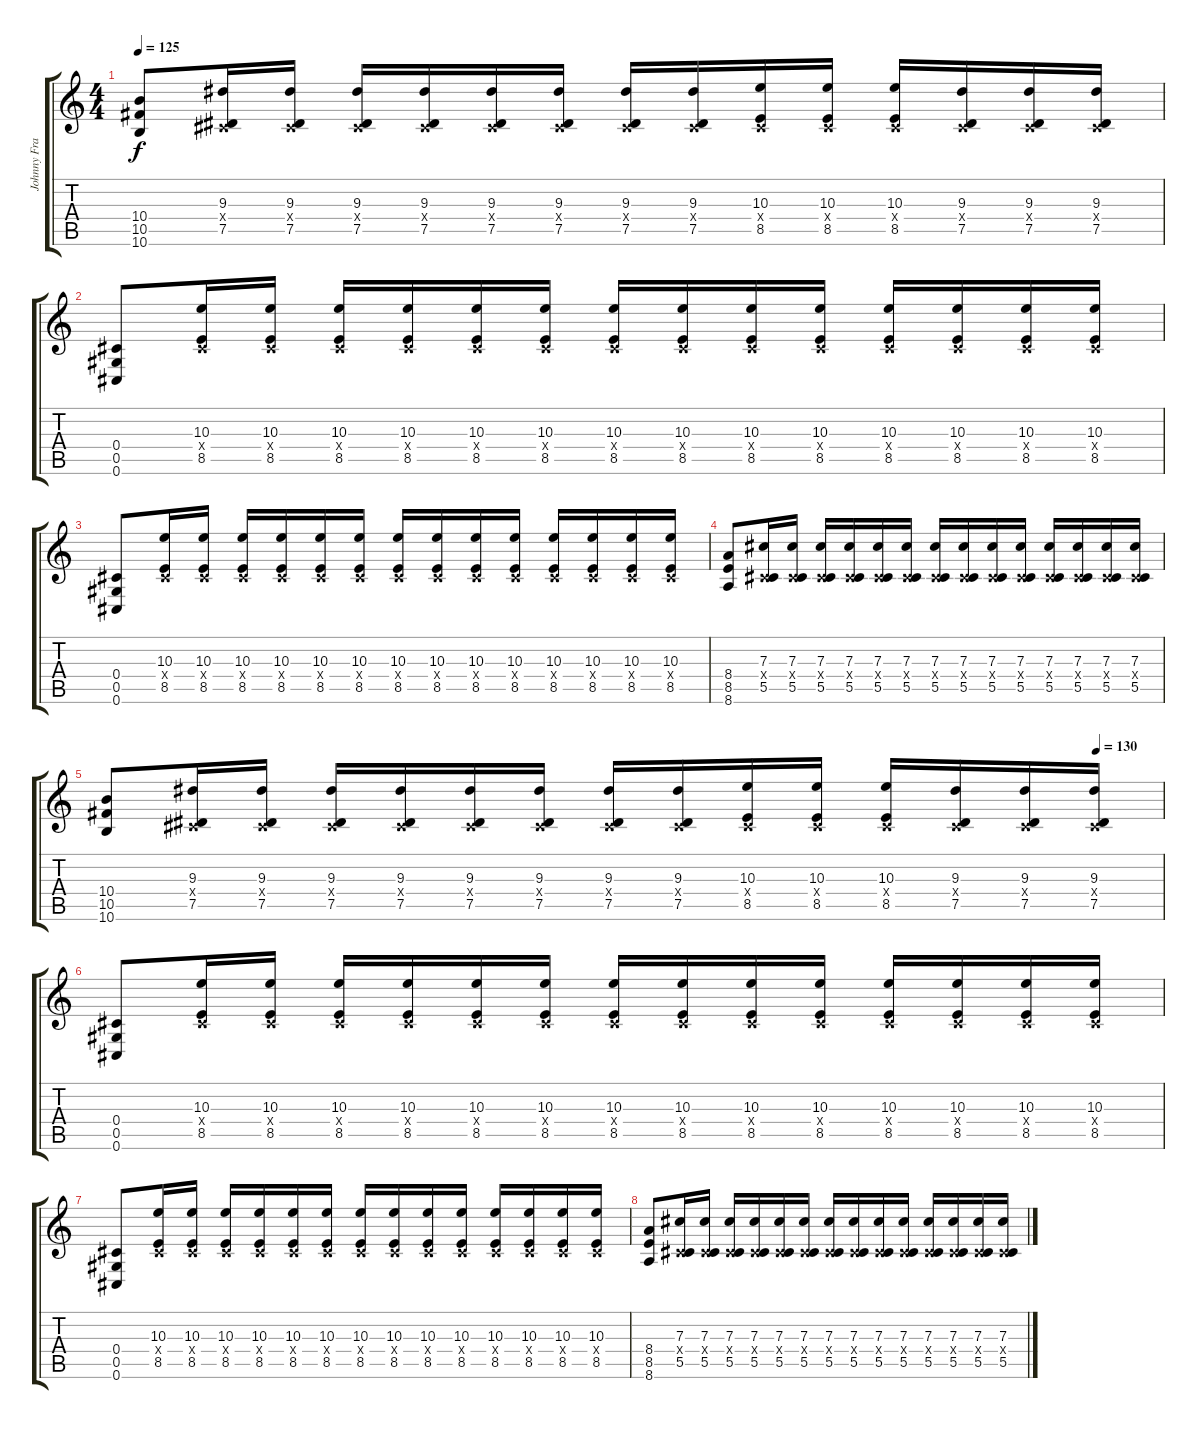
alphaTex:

\track ("Johnny Franck" "Johnny Fra") {instrument distortionguitar}
\staff {score tabs}
\tuning (Eb4 Bb3 Gb3 Db3 Ab2 Db2) {hide}
\ts (4 4)
\tempo 125
\clef g2
\ks c
(10.4 10.5 10.6).8{dy f} (9.3 0.4{x} 7.5).16 (9.3 0.4{x} 7.5).16 (9.3 0.4{x} 7.5).16 (9.3 0.4{x} 7.5).16 (9.3 0.4{x} 7.5).16 (9.3 0.4{x} 7.5).16 (9.3 0.4{x} 7.5).16 (9.3 0.4{x} 7.5).16 (10.3 0.4{x} 8.5).16 (10.3 0.4{x} 8.5).16 (10.3 0.4{x} 8.5).16 (9.3 0.4{x} 7.5).16 (9.3 0.4{x} 7.5).16 (9.3 0.4{x} 7.5).16 |
(0.4 0.5 0.6).8 (10.3 0.4{x} 8.5).16 (10.3 0.4{x} 8.5).16 (10.3 0.4{x} 8.5).16 (10.3 0.4{x} 8.5).16 (10.3 0.4{x} 8.5).16 (10.3 0.4{x} 8.5).16 (10.3 0.4{x} 8.5).16 (10.3 0.4{x} 8.5).16 (10.3 0.4{x} 8.5).16 (10.3 0.4{x} 8.5).16 (10.3 0.4{x} 8.5).16 (10.3 0.4{x} 8.5).16 (10.3 0.4{x} 8.5).16 (10.3 0.4{x} 8.5).16 |
(0.4 0.5 0.6).8 (10.3 0.4{x} 8.5).16 (10.3 0.4{x} 8.5).16 (10.3 0.4{x} 8.5).16 (10.3 0.4{x} 8.5).16 (10.3 0.4{x} 8.5).16 (10.3 0.4{x} 8.5).16 (10.3 0.4{x} 8.5).16 (10.3 0.4{x} 8.5).16 (10.3 0.4{x} 8.5).16 (10.3 0.4{x} 8.5).16 (10.3 0.4{x} 8.5).16 (10.3 0.4{x} 8.5).16 (10.3 0.4{x} 8.5).16 (10.3 0.4{x} 8.5).16 |
(8.4 8.5 8.6).8 (7.3 0.4{x} 5.5).16 (7.3 0.4{x} 5.5).16 (7.3 0.4{x} 5.5).16 (7.3 0.4{x} 5.5).16 (7.3 0.4{x} 5.5).16 (7.3 0.4{x} 5.5).16 (7.3 0.4{x} 5.5).16 (7.3 0.4{x} 5.5).16 (7.3 0.4{x} 5.5).16 (7.3 0.4{x} 5.5).16 (7.3 0.4{x} 5.5).16 (7.3 0.4{x} 5.5).16 (7.3 0.4{x} 5.5).16 (7.3 0.4{x} 5.5).16 |
\tempo (130 0.9375)
(10.4 10.5 10.6).8 (9.3 0.4{x} 7.5).16 (9.3 0.4{x} 7.5).16 (9.3 0.4{x} 7.5).16 (9.3 0.4{x} 7.5).16 (9.3 0.4{x} 7.5).16 (9.3 0.4{x} 7.5).16 (9.3 0.4{x} 7.5).16 (9.3 0.4{x} 7.5).16 (10.3 0.4{x} 8.5).16 (10.3 0.4{x} 8.5).16 (10.3 0.4{x} 8.5).16 (9.3 0.4{x} 7.5).16 (9.3 0.4{x} 7.5).16 (9.3 0.4{x} 7.5).16 |
(0.4 0.5 0.6).8 (10.3 0.4{x} 8.5).16 (10.3 0.4{x} 8.5).16 (10.3 0.4{x} 8.5).16 (10.3 0.4{x} 8.5).16 (10.3 0.4{x} 8.5).16 (10.3 0.4{x} 8.5).16 (10.3 0.4{x} 8.5).16 (10.3 0.4{x} 8.5).16 (10.3 0.4{x} 8.5).16 (10.3 0.4{x} 8.5).16 (10.3 0.4{x} 8.5).16 (10.3 0.4{x} 8.5).16 (10.3 0.4{x} 8.5).16 (10.3 0.4{x} 8.5).16 |
(0.4 0.5 0.6).8 (10.3 0.4{x} 8.5).16 (10.3 0.4{x} 8.5).16 (10.3 0.4{x} 8.5).16 (10.3 0.4{x} 8.5).16 (10.3 0.4{x} 8.5).16 (10.3 0.4{x} 8.5).16 (10.3 0.4{x} 8.5).16 (10.3 0.4{x} 8.5).16 (10.3 0.4{x} 8.5).16 (10.3 0.4{x} 8.5).16 (10.3 0.4{x} 8.5).16 (10.3 0.4{x} 8.5).16 (10.3 0.4{x} 8.5).16 (10.3 0.4{x} 8.5).16 |
(8.4 8.5 8.6).8 (7.3 0.4{x} 5.5).16 (7.3 0.4{x} 5.5).16 (7.3 0.4{x} 5.5).16 (7.3 0.4{x} 5.5).16 (7.3 0.4{x} 5.5).16 (7.3 0.4{x} 5.5).16 (7.3 0.4{x} 5.5).16 (7.3 0.4{x} 5.5).16 (7.3 0.4{x} 5.5).16 (7.3 0.4{x} 5.5).16 (7.3 0.4{x} 5.5).16 (7.3 0.4{x} 5.5).16 (7.3 0.4{x} 5.5).16 (7.3 0.4{x} 5.5).16
